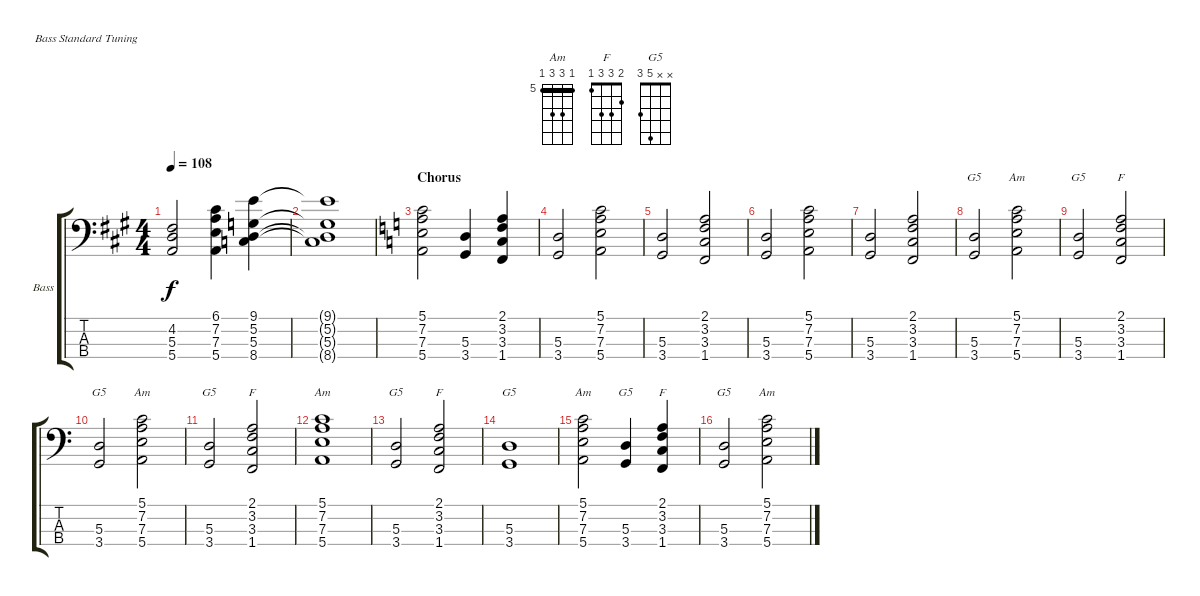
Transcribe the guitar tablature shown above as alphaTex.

\defaultSystemsLayout 4
\bracketExtendMode groupsimilarinstruments
\firstSystemTrackNameOrientation horizontal
\otherSystemsTrackNameOrientation horizontal
\track ("Bass" "Bass") {instrument electricbassfinger}
\staff {score tabs}
\tuning (G2 D2 A1 E1)
\chord ("Am" 5 7 7 5) {firstfret 5 barre 5}
\chord ("F" 2 3 3 1)
\chord ("G5" x x 5 3)
\ts (4 4)
\tempo 108
\clef f4
\ks a
(5.4 5.3 4.2).2{dy f} (5.4 7.3 7.2 6.1).4 (8.4 5.3 5.2 9.1).4 |
(8.4{t} 5.3{t} 5.2{t} 9.1{t}).1 |
\section ("" "Chorus")
\ks c
(5.4 7.3 7.2 5.1).2 (3.4 5.3).4 (1.4 3.3 3.2 2.1).4 |
(3.4 5.3).2 (5.4 7.3 7.2 5.1).2 |
(3.4 5.3).2 (1.4 3.3 3.2 2.1).2 |
(3.4 5.3).2 (5.4 7.3 7.2 5.1).2 |
(3.4 5.3).2 (1.4 3.3 3.2 2.1).2 |
(3.4 5.3).2{ch "G5"} (5.4 7.3 7.2 5.1).2{ch "Am"} |
(3.4 5.3).2{ch "G5"} (1.4 3.3 3.2 2.1).2{ch "F"} |
(3.4 5.3).2{ch "G5"} (5.4 7.3 7.2 5.1).2{ch "Am"} |
(3.4 5.3).2{ch "G5"} (1.4 3.3 3.2 2.1).2{ch "F"} |
(5.4 7.3 7.2 5.1).1{ch "Am"} |
(3.4 5.3).2{ch "G5"} (1.4 3.3 3.2 2.1).2{ch "F"} |
(3.4 5.3).1{ch "G5"} |
(5.4 7.3 7.2 5.1).2{ch "Am"} (3.4 5.3).4{ch "G5"} (1.4 3.3 3.2 2.1).4{ch "F"} |
(3.4 5.3).2{ch "G5"} (5.4 7.3 7.2 5.1).2{ch "Am"}
